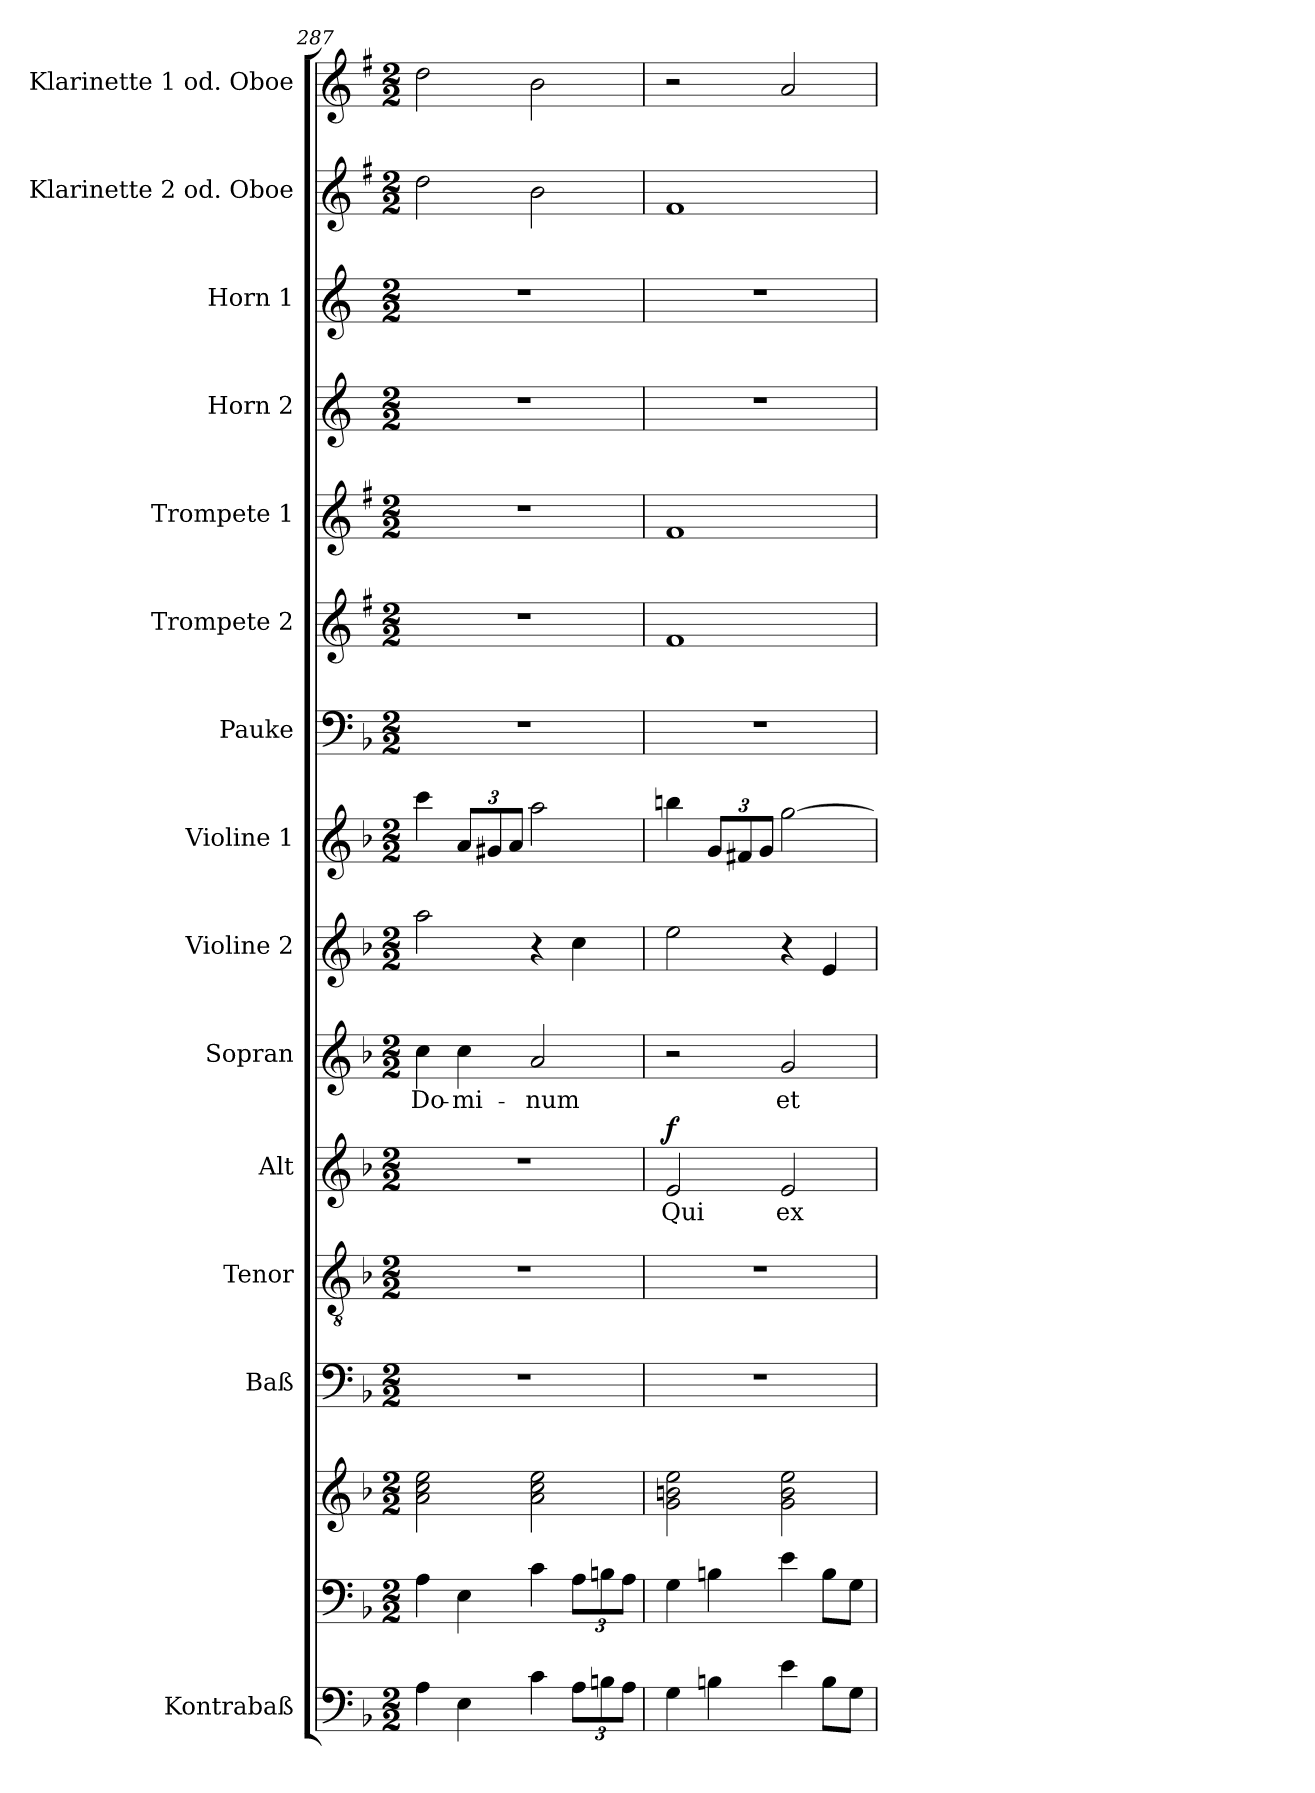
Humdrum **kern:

**kern	**kern	**kern	**kern	**kern	**kern	**text	**dynam	**kern	**text	**kern	**kern	**kern	**kern	**kern	**kern	**kern	**kern	**kern
*part15	*part14	*part14	*part13	*part12	*part11	*part11	*part11	*part10	*part10	*part9	*part8	*part7	*part6	*part5	*part4	*part3	*part2	*part1
*staff16	*staff15	*staff14	*staff13	*staff12	*staff11	*staff11	*staff11	*staff10	*staff10	*staff9	*staff8	*staff7	*staff6	*staff5	*staff4	*staff3	*staff2	*staff1
*I"Kontrabaß	*	*	*I"Baß	*I"Tenor	*I"Alt	*	*	*I"Sopran	*	*I"Violine 2	*I"Violine 1	*I"Pauke	*I"Trompete 2	*I"Trompete 1	*I"Horn 2	*I"Horn 1	*I"Klarinette 2 od. Oboe	*I"Klarinette 1 od. Oboe
*	*	*	*	*	*	*	*	*	*	*	*	*	*I'Tpt	*I'Tpt	*I'Hn	*I'Hn	*	*
!!LO:PB:g=z
*clefF4	*clefF4	*clefG2	*clefF4	*clefGv2	*clefG2	*	*	*clefG2	*	*clefG2	*clefG2	*clefF4	*clefG2	*clefG2	*clefG2	*clefG2	*clefG2	*clefG2
*ITrd7c12	*	*	*	*	*	*	*	*	*	*	*	*	*ITrd1c2	*ITrd1c2	*ITrd4c7	*ITrd4c7	*ITrd1c2	*ITrd1c2
*k[b-]	*k[b-]	*k[b-]	*k[b-]	*k[b-]	*k[b-]	*	*	*k[b-]	*	*k[b-]	*k[b-]	*k[b-]	*k[b-]	*k[b-]	*k[b-]	*k[b-]	*k[b-]	*k[b-]
*F:	*F:	*F:	*F:	*F:	*F:	*	*	*F:	*	*F:	*F:	*F:	*F:	*F:	*F:	*F:	*F:	*F:
*M2/2	*M2/2	*M2/2	*M2/2	*M2/2	*M2/2	*	*	*M2/2	*	*M2/2	*M2/2	*M2/2	*M2/2	*M2/2	*M2/2	*M2/2	*M2/2	*M2/2
=287	=287	=287	=287	=287	=287	=287	=287	=287	=287	=287	=287	=287	=287	=287	=287	=287	=287	=287
!	!	!	!	!	!	!	!	!	!LO:LY:b	!	!	!	!	!	!	!	!	!
4AA\	4A\	2a\ 2cc\ 2ee\	1r	1r	1r	.	.	4cc\	Do-	2aa\	4ccc\	1r	1r	1r	1r	1r	2cc\	2cc\
!	!	!	!	!	!	!	!	!	!LO:LY:b	!	!	!	!	!	!	!	!	!
*	*	*	*	*	*	*	*	*	*	*	*Xbrackettup	*	*	*	*	*	*	*
4EE\	4E\	.	.	.	.	.	.	4cc\	-mi-	.	12a/L	.	.	.	.	.	.	.
.	.	.	.	.	.	.	.	.	.	.	12g#X/	.	.	.	.	.	.	.
.	.	.	.	.	.	.	.	.	.	.	12a/J	.	.	.	.	.	.	.
!	!	!	!	!	!	!	!	!	!LO:LY:b	!	!	!	!	!	!	!	!	!
4C\	4c\	2a\ 2cc\ 2ee\	.	.	.	.	.	2a/	-num	4r	2aa\	.	.	.	.	.	2a\	2a\
12AA\L	12A\L	.	.	.	.	.	.	.	.	4cc\	.	.	.	.	.	.	.	.
12BBn\	12Bn\	.	.	.	.	.	.	.	.	.	.	.	.	.	.	.	.	.
12AA\J	12A\J	.	.	.	.	.	.	.	.	.	.	.	.	.	.	.	.	.
=288	=288	=288	=288	=288	=288	=288	=288	=288	=288	=288	=288	=288	=288	=288	=288	=288	=288	=288
!	!	!	!	!	!	!LO:LY:b	!LO:DY:a	!	!	!	!	!	!	!	!	!	!	!
4GG\	4G\	2g\ 2bn\ 2ee\	1r	1r	2e/	Qui	f	2r	.	2ee\	4bbn\	1r	1e	1e	1r	1r	1e	2r
4BBn\	4Bn\	.	.	.	.	.	.	.	.	.	12g/L	.	.	.	.	.	.	.
.	.	.	.	.	.	.	.	.	.	.	12f#X/	.	.	.	.	.	.	.
.	.	.	.	.	.	.	.	.	.	.	12g/J	.	.	.	.	.	.	.
!	!	!	!	!	!	!LO:LY:b	!	!	!LO:LY:b	!	!	!	!	!	!	!	!	!
4E\	4e\	2g\ 2b\ 2ee\	.	.	2e/	ex	.	2g/	et	4r	[2gg\	.	.	.	.	.	.	2g/
8BB\L	8B\L	.	.	.	.	.	.	.	.	4e/	.	.	.	.	.	.	.	.
8GG\J	8G\J	.	.	.	.	.	.	.	.	.	.	.	.	.	.	.	.	.
=	=	=	=	=	=	=	=	=	=	=	=	=	=	=	=	=	=	=
*-	*-	*-	*-	*-	*-	*-	*-	*-	*-	*-	*-	*-	*-	*-	*-	*-	*-	*-
